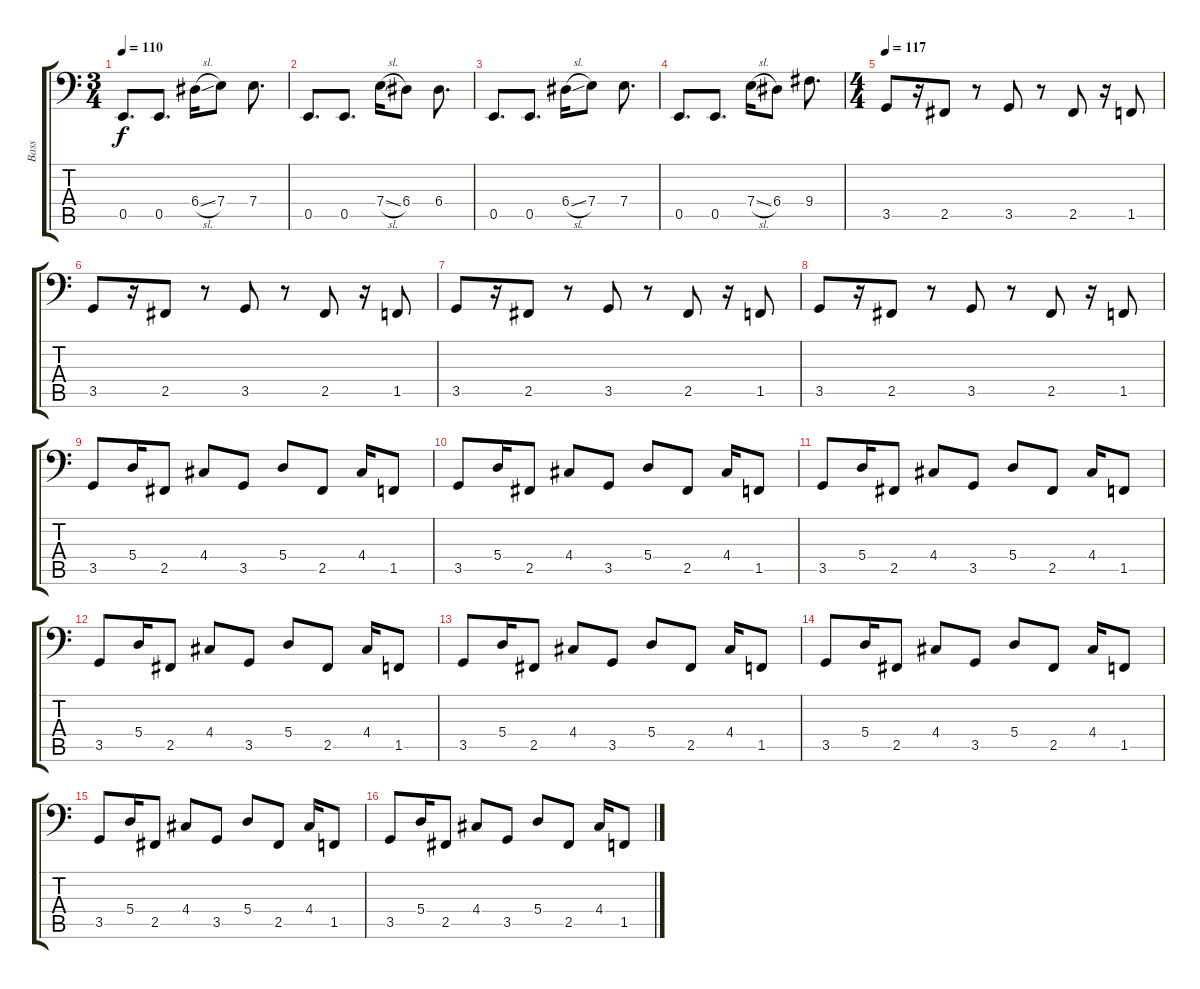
\track ("Bass" "Bass") {instrument electricbassfinger}
\staff {score tabs}
\tuning (B2 G2 D2 A1 E1 B0) {hide}
\ts (3 4)
\tempo 110
\clef f4
\ks c
0.5.8{d dy f} 0.5.8{d} 6.4{sl}.16 7.4.8 7.4.8{d} |
0.5.8{d} 0.5.8{d} 7.4{sl}.16 6.4.8 6.4.8{d} |
0.5.8{d} 0.5.8{d} 6.4{sl}.16 7.4.8 7.4.8{d} |
0.5.8{d} 0.5.8{d} 7.4{sl}.16 6.4.8 9.4.8{d} |
\ts (4 4)
\tempo 117
3.5.8 r.16 2.5.8 r.8 3.5.8 r.8 2.5.8 r.16 1.5.8 |
3.5.8 r.16 2.5.8 r.8 3.5.8 r.8 2.5.8 r.16 1.5.8 |
3.5.8 r.16 2.5.8 r.8 3.5.8 r.8 2.5.8 r.16 1.5.8 |
3.5.8 r.16 2.5.8 r.8 3.5.8 r.8 2.5.8 r.16 1.5.8 |
3.5.8 5.4.16 2.5.8 4.4.8 3.5.8 5.4.8 2.5.8 4.4.16 1.5.8 |
3.5.8 5.4.16 2.5.8 4.4.8 3.5.8 5.4.8 2.5.8 4.4.16 1.5.8 |
3.5.8 5.4.16 2.5.8 4.4.8 3.5.8 5.4.8 2.5.8 4.4.16 1.5.8 |
3.5.8 5.4.16 2.5.8 4.4.8 3.5.8 5.4.8 2.5.8 4.4.16 1.5.8 |
3.5.8 5.4.16 2.5.8 4.4.8 3.5.8 5.4.8 2.5.8 4.4.16 1.5.8 |
3.5.8 5.4.16 2.5.8 4.4.8 3.5.8 5.4.8 2.5.8 4.4.16 1.5.8 |
3.5.8 5.4.16 2.5.8 4.4.8 3.5.8 5.4.8 2.5.8 4.4.16 1.5.8 |
3.5.8 5.4.16 2.5.8 4.4.8 3.5.8 5.4.8 2.5.8 4.4.16 1.5.8
